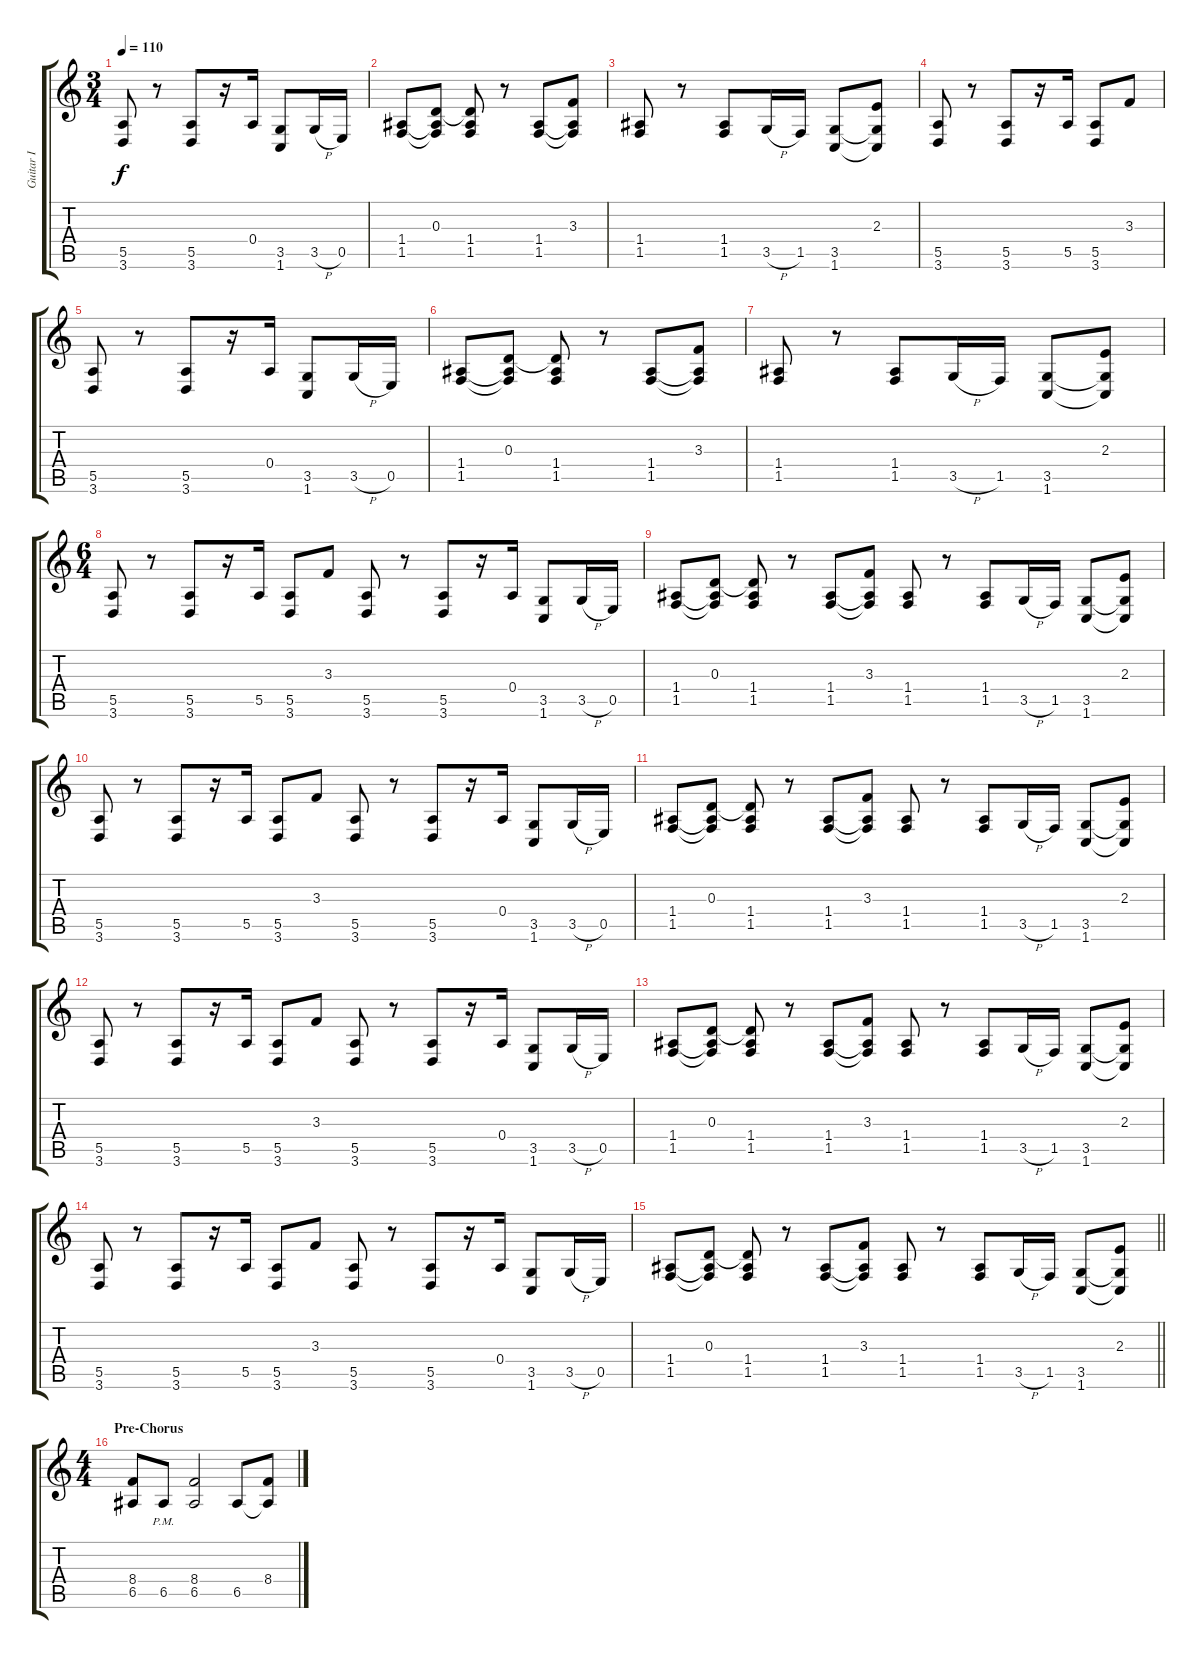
\track ("Guitar I" "Guitar I") {instrument distortionguitar}
\staff {score tabs}
\tuning (B3 Gb3 D3 A2 E2 B1) {hide}
\ts (3 4)
\tempo 110
\clef g2
\ks c
(5.5 3.6).8{dy f} r.8 (5.5 3.6).8 r.16 0.4.16 (3.5 1.6).8 3.5{h}.16 0.5.16 |
(1.4 1.5).8 (0.3 1.4{t} 1.5{t}).8 (0.3{t} 1.4 1.5).8 r.8 (1.4 1.5).8 (3.3 1.4{t} 1.5{t}).8 |
(1.4 1.5).8 r.8 (1.4 1.5).8 3.5{h}.16 1.5.16 (3.5 1.6).8 (2.3 3.5{t} 1.6{t}).8 |
(5.5 3.6).8 r.8 (5.5 3.6).8 r.16 5.5.16 (5.5 3.6).8 3.3.8 |
(5.5 3.6).8 r.8 (5.5 3.6).8 r.16 0.4.16 (3.5 1.6).8 3.5{h}.16 0.5.16 |
(1.4 1.5).8 (0.3 1.4{t} 1.5{t}).8 (0.3{t} 1.4 1.5).8 r.8 (1.4 1.5).8 (3.3 1.4{t} 1.5{t}).8 |
(1.4 1.5).8 r.8 (1.4 1.5).8 3.5{h}.16 1.5.16 (3.5 1.6).8 (2.3 3.5{t} 1.6{t}).8 |
\ts (6 4)
(5.5 3.6).8 r.8 (5.5 3.6).8 r.16 5.5.16 (5.5 3.6).8 3.3.8 (5.5 3.6).8 r.8 (5.5 3.6).8 r.16 0.4.16 (3.5 1.6).8 3.5{h}.16 0.5.16 |
(1.4 1.5).8 (0.3 1.4{t} 1.5{t}).8 (0.3{t} 1.4 1.5).8 r.8 (1.4 1.5).8 (3.3 1.4{t} 1.5{t}).8 (1.4 1.5).8 r.8 (1.4 1.5).8 3.5{h}.16 1.5.16 (3.5 1.6).8 (2.3 3.5{t} 1.6{t}).8 |
(5.5 3.6).8 r.8 (5.5 3.6).8 r.16 5.5.16 (5.5 3.6).8 3.3.8 (5.5 3.6).8 r.8 (5.5 3.6).8 r.16 0.4.16 (3.5 1.6).8 3.5{h}.16 0.5.16 |
(1.4 1.5).8 (0.3 1.4{t} 1.5{t}).8 (0.3{t} 1.4 1.5).8 r.8 (1.4 1.5).8 (3.3 1.4{t} 1.5{t}).8 (1.4 1.5).8 r.8 (1.4 1.5).8 3.5{h}.16 1.5.16 (3.5 1.6).8 (2.3 3.5{t} 1.6{t}).8 |
(5.5 3.6).8 r.8 (5.5 3.6).8 r.16 5.5.16 (5.5 3.6).8 3.3.8 (5.5 3.6).8 r.8 (5.5 3.6).8 r.16 0.4.16 (3.5 1.6).8 3.5{h}.16 0.5.16 |
(1.4 1.5).8 (0.3 1.4{t} 1.5{t}).8 (0.3{t} 1.4 1.5).8 r.8 (1.4 1.5).8 (3.3 1.4{t} 1.5{t}).8 (1.4 1.5).8 r.8 (1.4 1.5).8 3.5{h}.16 1.5.16 (3.5 1.6).8 (2.3 3.5{t} 1.6{t}).8 |
(5.5 3.6).8 r.8 (5.5 3.6).8 r.16 5.5.16 (5.5 3.6).8 3.3.8 (5.5 3.6).8 r.8 (5.5 3.6).8 r.16 0.4.16 (3.5 1.6).8 3.5{h}.16 0.5.16 |
\barLineRight lightlight
(1.4 1.5).8 (0.3 1.4{t} 1.5{t}).8 (0.3{t} 1.4 1.5).8 r.8 (1.4 1.5).8 (3.3 1.4{t} 1.5{t}).8 (1.4 1.5).8 r.8 (1.4 1.5).8 3.5{h}.16 1.5.16 (3.5 1.6).8 (2.3 3.5{t} 1.6{t}).8 |
\ts (4 4)
\section ("" "Pre-Chorus")
(8.4 6.5).8 6.5{pm}.8 (8.4 6.5).2 6.5.8 (8.4 6.5{t}).8
